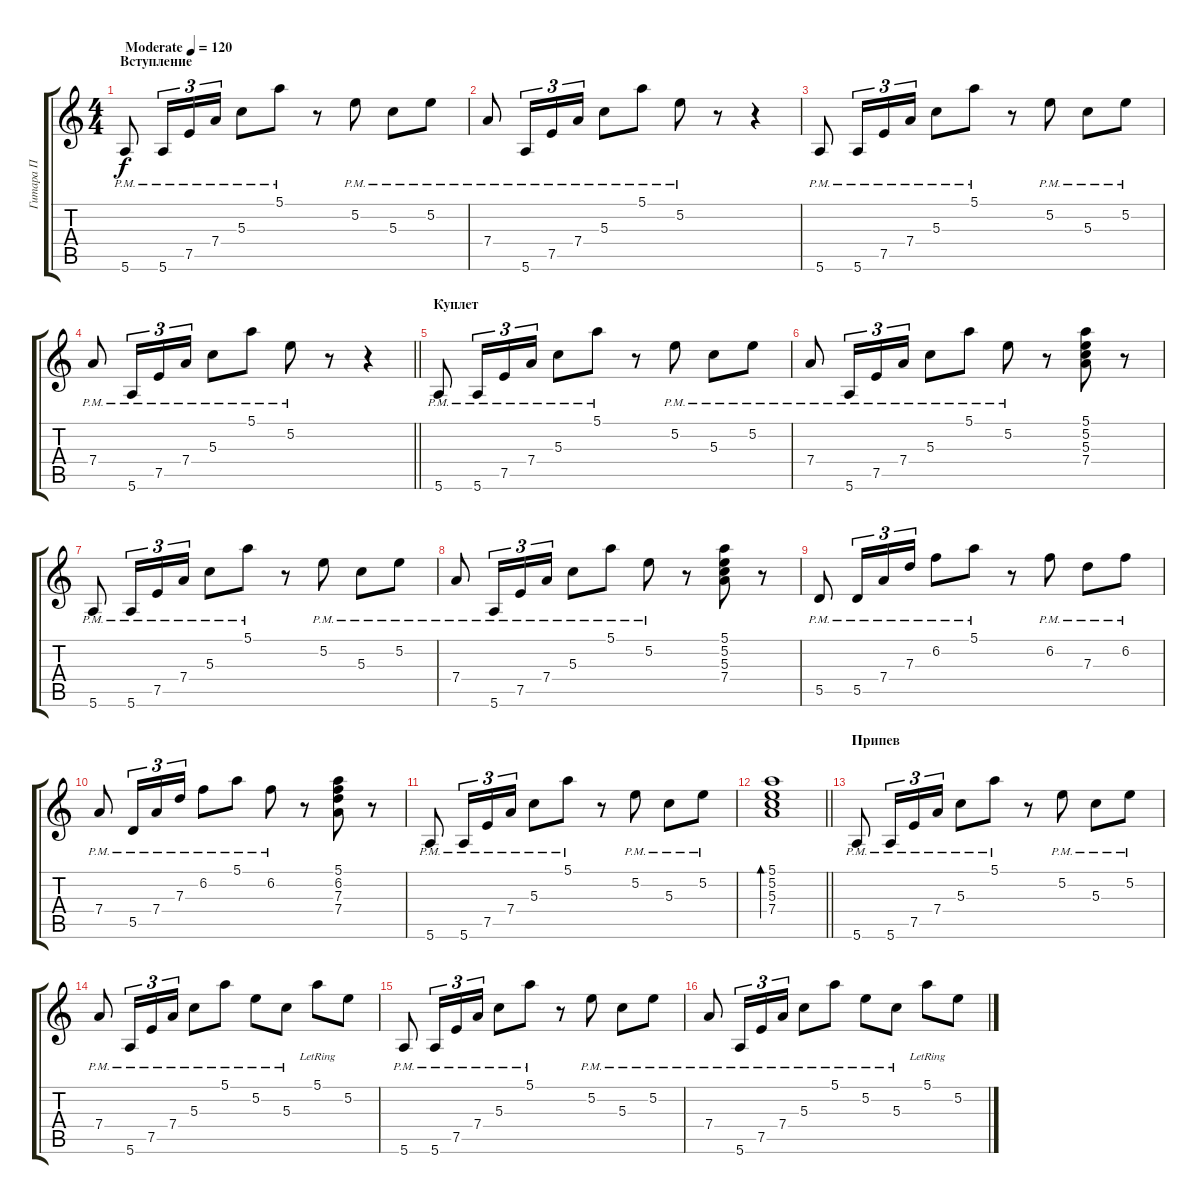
\track ("Гитара П" "Гитара П") {instrument overdrivenguitar}
\staff {score tabs}
\tuning (E4 B3 G3 D3 A2 E2) {hide}
\ts (4 4)
\section ("" "Вступление")
\tempo (120 "Moderate")
\clef g2
\ks c
5.6{pm}.8{dy f instrument electricguitarclean} 5.6{pm}.16{tu (3 2)} 7.5{pm}.16{tu (3 2)} 7.4{pm}.16{tu (3 2)} 5.3{pm}.8 5.1{pm}.8 r.8 5.2{pm}.8 5.3{pm}.8 5.2{pm}.8 |
7.4{pm}.8 5.6{pm}.16{tu (3 2)} 7.5{pm}.16{tu (3 2)} 7.4{pm}.16{tu (3 2)} 5.3{pm}.8 5.1{pm}.8 5.2{pm}.8 r.8 r.4 |
5.6{pm}.8 5.6{pm}.16{tu (3 2)} 7.5{pm}.16{tu (3 2)} 7.4{pm}.16{tu (3 2)} 5.3{pm}.8 5.1{pm}.8 r.8 5.2{pm}.8 5.3{pm}.8 5.2{pm}.8 |
\barLineRight lightlight
7.4{pm}.8 5.6{pm}.16{tu (3 2)} 7.5{pm}.16{tu (3 2)} 7.4{pm}.16{tu (3 2)} 5.3{pm}.8 5.1{pm}.8 5.2{pm}.8 r.8 r.4 |
\section ("" "Куплет")
5.6{pm}.8 5.6{pm}.16{tu (3 2)} 7.5{pm}.16{tu (3 2)} 7.4{pm}.16{tu (3 2)} 5.3{pm}.8 5.1{pm}.8 r.8 5.2{pm}.8 5.3{pm}.8 5.2{pm}.8 |
7.4{pm}.8 5.6{pm}.16{tu (3 2)} 7.5{pm}.16{tu (3 2)} 7.4{pm}.16{tu (3 2)} 5.3{pm}.8 5.1{pm}.8 5.2{pm}.8 r.8 (5.1 5.2 5.3 7.4).8 r.8 |
5.6{pm}.8 5.6{pm}.16{tu (3 2)} 7.5{pm}.16{tu (3 2)} 7.4{pm}.16{tu (3 2)} 5.3{pm}.8 5.1{pm}.8 r.8 5.2{pm}.8 5.3{pm}.8 5.2{pm}.8 |
7.4{pm}.8 5.6{pm}.16{tu (3 2)} 7.5{pm}.16{tu (3 2)} 7.4{pm}.16{tu (3 2)} 5.3{pm}.8 5.1{pm}.8 5.2{pm}.8 r.8 (5.1 5.2 5.3 7.4).8 r.8 |
5.5{pm}.8 5.5{pm}.16{tu (3 2)} 7.4{pm}.16{tu (3 2)} 7.3{pm}.16{tu (3 2)} 6.2{pm}.8 5.1{pm}.8 r.8 6.2{pm}.8 7.3{pm}.8 6.2{pm}.8 |
7.4{pm}.8 5.5{pm}.16{tu (3 2)} 7.4{pm}.16{tu (3 2)} 7.3{pm}.16{tu (3 2)} 6.2{pm}.8 5.1{pm}.8 6.2{pm}.8 r.8 (5.1 6.2 7.3 7.4).8 r.8 |
5.6{pm}.8 5.6{pm}.16{tu (3 2)} 7.5{pm}.16{tu (3 2)} 7.4{pm}.16{tu (3 2)} 5.3{pm}.8 5.1{pm}.8 r.8 5.2{pm}.8 5.3{pm}.8 5.2{pm}.8 |
\barLineRight lightlight
(5.1 5.2 5.3 7.4).1{bd 240} |
\section ("" "Припев")
5.6{pm}.8{instrument overdrivenguitar} 5.6{pm}.16{tu (3 2)} 7.5{pm}.16{tu (3 2)} 7.4{pm}.16{tu (3 2)} 5.3{pm}.8 5.1{pm}.8 r.8 5.2{pm}.8 5.3{pm}.8 5.2{pm}.8 |
7.4{pm}.8 5.6{pm}.16{tu (3 2)} 7.5{pm}.16{tu (3 2)} 7.4{pm}.16{tu (3 2)} 5.3{pm}.8 5.1{pm}.8 5.2{pm}.8 5.3{pm}.8 5.1{lr}.8 5.2.8 |
5.6{pm}.8 5.6{pm}.16{tu (3 2)} 7.5{pm}.16{tu (3 2)} 7.4{pm}.16{tu (3 2)} 5.3{pm}.8 5.1{pm}.8 r.8 5.2{pm}.8 5.3{pm}.8 5.2{pm}.8 |
7.4{pm}.8 5.6{pm}.16{tu (3 2)} 7.5{pm}.16{tu (3 2)} 7.4{pm}.16{tu (3 2)} 5.3{pm}.8 5.1{pm}.8 5.2{pm}.8 5.3{pm}.8 5.1{lr}.8 5.2.8
